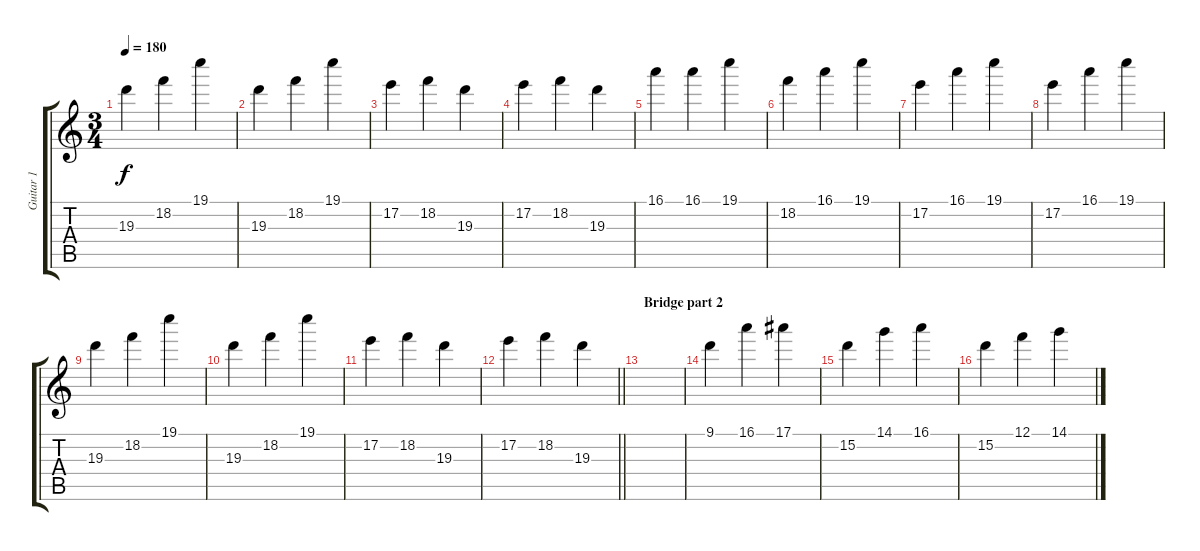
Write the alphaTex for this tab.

\track ("Guitar 1" "Guitar 1") {instrument electricguitarclean}
\staff {score tabs}
\tuning (F4 B3 G3 D3 A2 E2) {hide}
\ts (3 4)
\tempo 180
\clef g2
\ks c
19.3.4{dy f} 18.2.4 19.1.4 |
19.3.4 18.2.4 19.1.4 |
17.2.4 18.2.4 19.3.4 |
17.2.4 18.2.4 19.3.4 |
16.1.4 16.1.4 19.1.4 |
18.2.4 16.1.4 19.1.4 |
17.2.4 16.1.4 19.1.4 |
17.2.4 16.1.4 19.1.4 |
19.3.4 18.2.4 19.1.4 |
19.3.4 18.2.4 19.1.4 |
17.2.4 18.2.4 19.3.4 |
\barLineRight lightlight
17.2.4 18.2.4 19.3.4 |
\section ("" "Bridge part 2")
|
9.1.4 16.1.4 17.1.4 |
15.2.4 14.1.4 16.1.4 |
15.2.4 12.1.4 14.1.4
